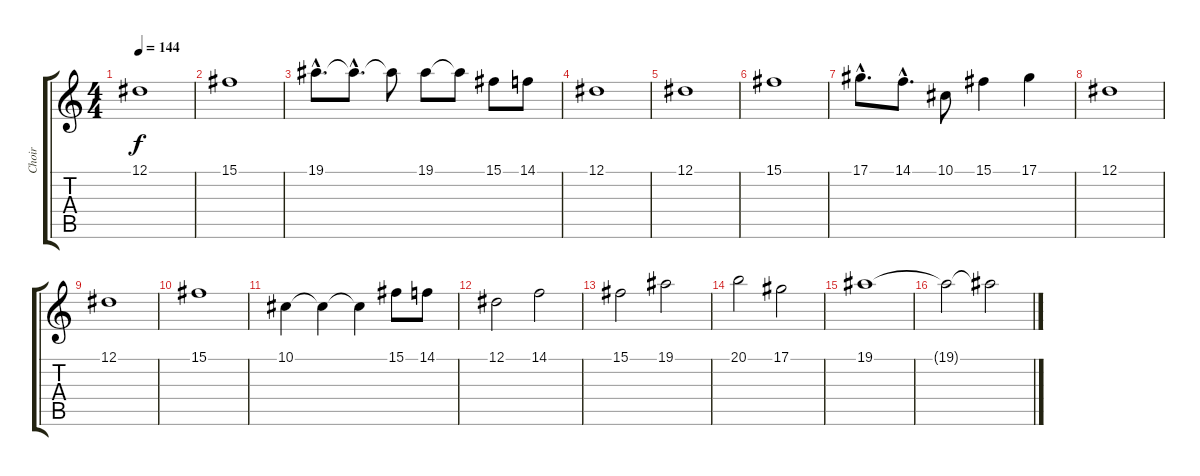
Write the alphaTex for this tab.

\track ("Choir" "Choir") {instrument choiraahs}
\staff {score tabs}
\tuning (Eb4 Bb3 Gb3 Db3 Ab2 Eb2) {hide}
\ts (4 4)
\tempo 144
\clef g2
\ks c
12.1.1{dy f} |
15.1.1 |
19.1{hac}.8{d} 19.1{hac t}.8{d} 19.1{t}.8 19.1.8 19.1{t}.8 15.1.8 14.1.8 |
12.1.1 |
12.1.1 |
15.1.1 |
17.1{hac}.8{d} 14.1{hac}.8{d} 10.1.8 15.1.4 17.1.4 |
12.1.1 |
12.1.1 |
15.1.1 |
10.1.4 10.1{t}.4 10.1{t}.4 15.1.8 14.1.8 |
12.1.2 14.1.2 |
15.1.2 19.1.2 |
20.1.2 17.1.2 |
19.1.1 |
19.1{t}.2 19.1{t}.2
